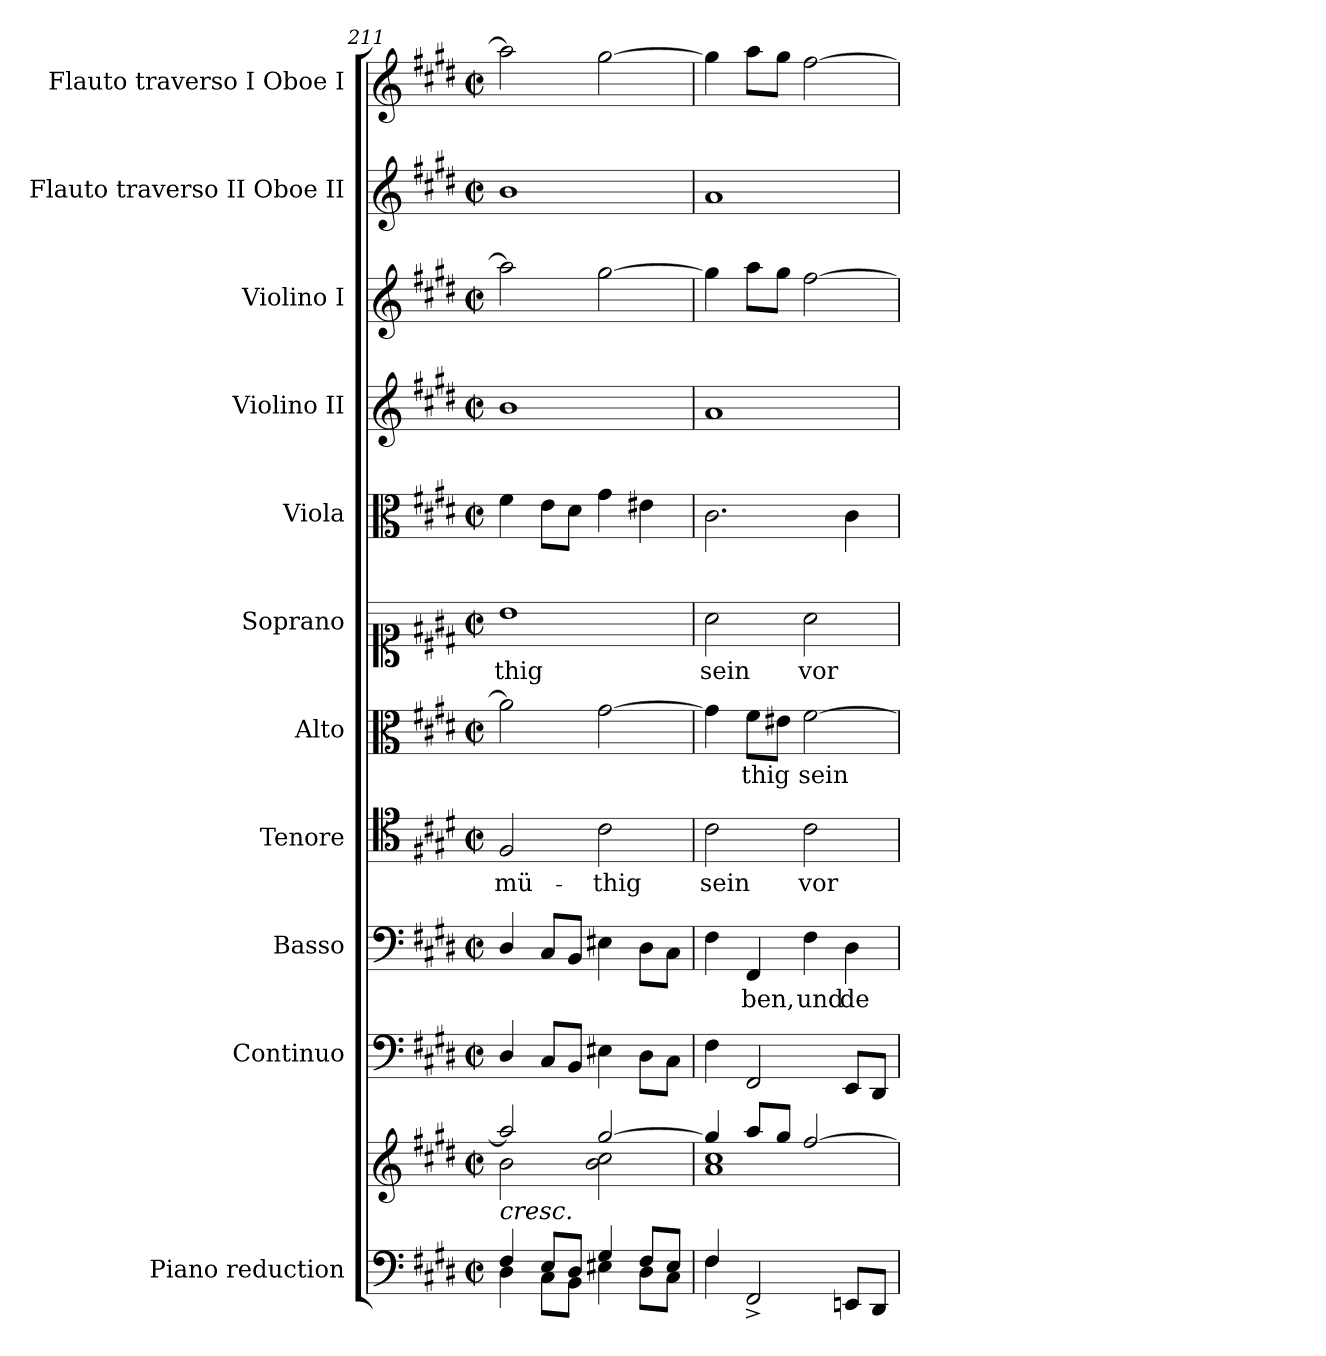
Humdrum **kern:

**kern	**kern	**kern	**kern	**text	**kern	**text	**kern	**text	**kern	**text	**kern	**kern	**kern	**kern	**kern
*part11	*part11	*part10	*part9	*part9	*part8	*part8	*part7	*part7	*part6	*part6	*part5	*part4	*part3	*part2	*part1
*staff12	*staff11	*staff10	*staff9	*staff9	*staff8	*staff8	*staff7	*staff7	*staff6	*staff6	*staff5	*staff4	*staff3	*staff2	*staff1
*I"Piano reduction	*	*I"Continuo	*I"Basso	*	*I"Tenore	*	*I"Alto	*	*I"Soprano	*	*I"Viola	*I"Violino II	*I"Violino I	*I"Flauto traverso II Oboe II	*I"Flauto traverso I Oboe I
*I'Pno	*	*	*	*	*	*	*	*	*	*	*	*	*	*I'Ob	*I'Ob
*clefF4	*clefG2	*clefF4	*clefF4	*	*clefC4	*	*clefC3	*	*clefC1	*	*clefC3	*clefG2	*clefG2	*clefG2	*clefG2
*k[f#c#g#d#]	*k[f#c#g#d#]	*k[f#c#g#d#]	*k[f#c#g#d#]	*	*k[f#c#g#d#]	*	*k[f#c#g#d#]	*	*k[f#c#g#d#]	*	*k[f#c#g#d#]	*k[f#c#g#d#]	*k[f#c#g#d#]	*k[f#c#g#d#]	*k[f#c#g#d#]
*M2/2	*M2/2	*M2/2	*M2/2	*	*M2/2	*	*M2/2	*	*M2/2	*	*M2/2	*M2/2	*M2/2	*M2/2	*M2/2
*met(c|)	*met(c|)	*met(c|)	*met(c|)	*	*met(c|)	*	*met(c|)	*	*met(c|)	*	*met(c|)	*met(c|)	*met(c|)	*met(c|)	*met(c|)
=211	=211	=211	=211	=211	=211	=211	=211	=211	=211	=211	=211	=211	=211	=211	=211
*^	*^	*	*	*	*	*	*	*	*	*	*	*	*	*	*
!	!	!LO:TX:b:i:t=cresc.	!	!	!	!	!	!	!	!	!	!	!	!	!	!	!
!	!	!	!	!	!	!	!	!LO:LY:b	!	!	!	!LO:LY:b	!	!	!	!	!
4F#/	4D#\	2aa/]	2b\	4D#/	4D#/	.	2F#/	mü-	2a\]	.	1b	thig	4f#\	1b	2aa\]	1b	2aa\]
8E/L	8C#\L	.	.	8C#/L	8C#/L	.	.	.	.	.	.	.	8e\L	.	.	.	.
8D#/J	8BB\J	.	.	8BB/J	8BB/J	.	.	.	.	.	.	.	8d#\J	.	.	.	.
!	!	!	!	!	!	!	!	!LO:LY:b	!	!	!	!	!	!	!	!	!
4G#/	4E#X\	[2gg#/	2b\ 2cc#\	4E#X\	4E#X\	.	2c#\	thig	[2g#\	.	.	.	4g#\	.	[2gg#\	.	[2gg#\
8F#/L	8D#\L	.	.	8D#\L	8D#\L	.	.	.	.	.	.	.	4e#X\	.	.	.	.
8E#/J	8C#\J	.	.	8C#\J	8C#\J	.	.	.	.	.	.	.	.	.	.	.	.
!!LO:LB:g=z
=212	=212	=212	=212	=212	=212	=212	=212	=212	=212	=212	=212	=212	=212	=212	=212	=212	=212
!	!	!	!	!	!	!	!	!LO:LY:b	!	!	!	!LO:LY:b	!	!	!	!	!
4F#/	4F#\	4gg#/]	1a 1cc#	4F#\	4F#\	.	2c#\	sein	4g#\]	.	2a\	sein	2.c#\	1a	4gg#\]	1a	4gg#\]
!	!	!	!	!	!	!LO:LY:b	!	!	!	!LO:LY:b	!	!	!	!	!	!	!
2FF#^/	4ryy	8aa/L	.	2FF#/	4FF#/	-ben,	.	.	8f#\L	thig	.	.	.	.	8aa\L	.	8aa\L
.	.	8gg#/J	.	.	.	.	.	.	8e#X\J	.	.	.	.	.	8gg#\J	.	8gg#\J
!	!	!	!	!	!	!LO:LY:b	!	!LO:LY:b	!	!LO:LY:b	!	!LO:LY:b	!	!	!	!	!
.	2ryy	[2ff#/	.	.	4F#\	und	2c#\	vor	[2f#\	sein	2a\	vor	.	.	[2ff#\	.	[2ff#\
!	!	!	!	!	!	!LO:LY:b	!	!	!	!	!	!	!	!	!	!	!
8EEn/L	.	.	.	8EE/L	4D#\	de-	.	.	.	.	.	.	4c#\	.	.	.	.
8DD#/J	.	.	.	8DD#/J	.	.	.	.	.	.	.	.	.	.	.	.	.
*v	*v	*	*	*	*	*	*	*	*	*	*	*	*	*	*	*	*
*	*v	*v	*	*	*	*	*	*	*	*	*	*	*	*	*	*
=	=	=	=	=	=	=	=	=	=	=	=	=	=	=	=
*-	*-	*-	*-	*-	*-	*-	*-	*-	*-	*-	*-	*-	*-	*-	*-
